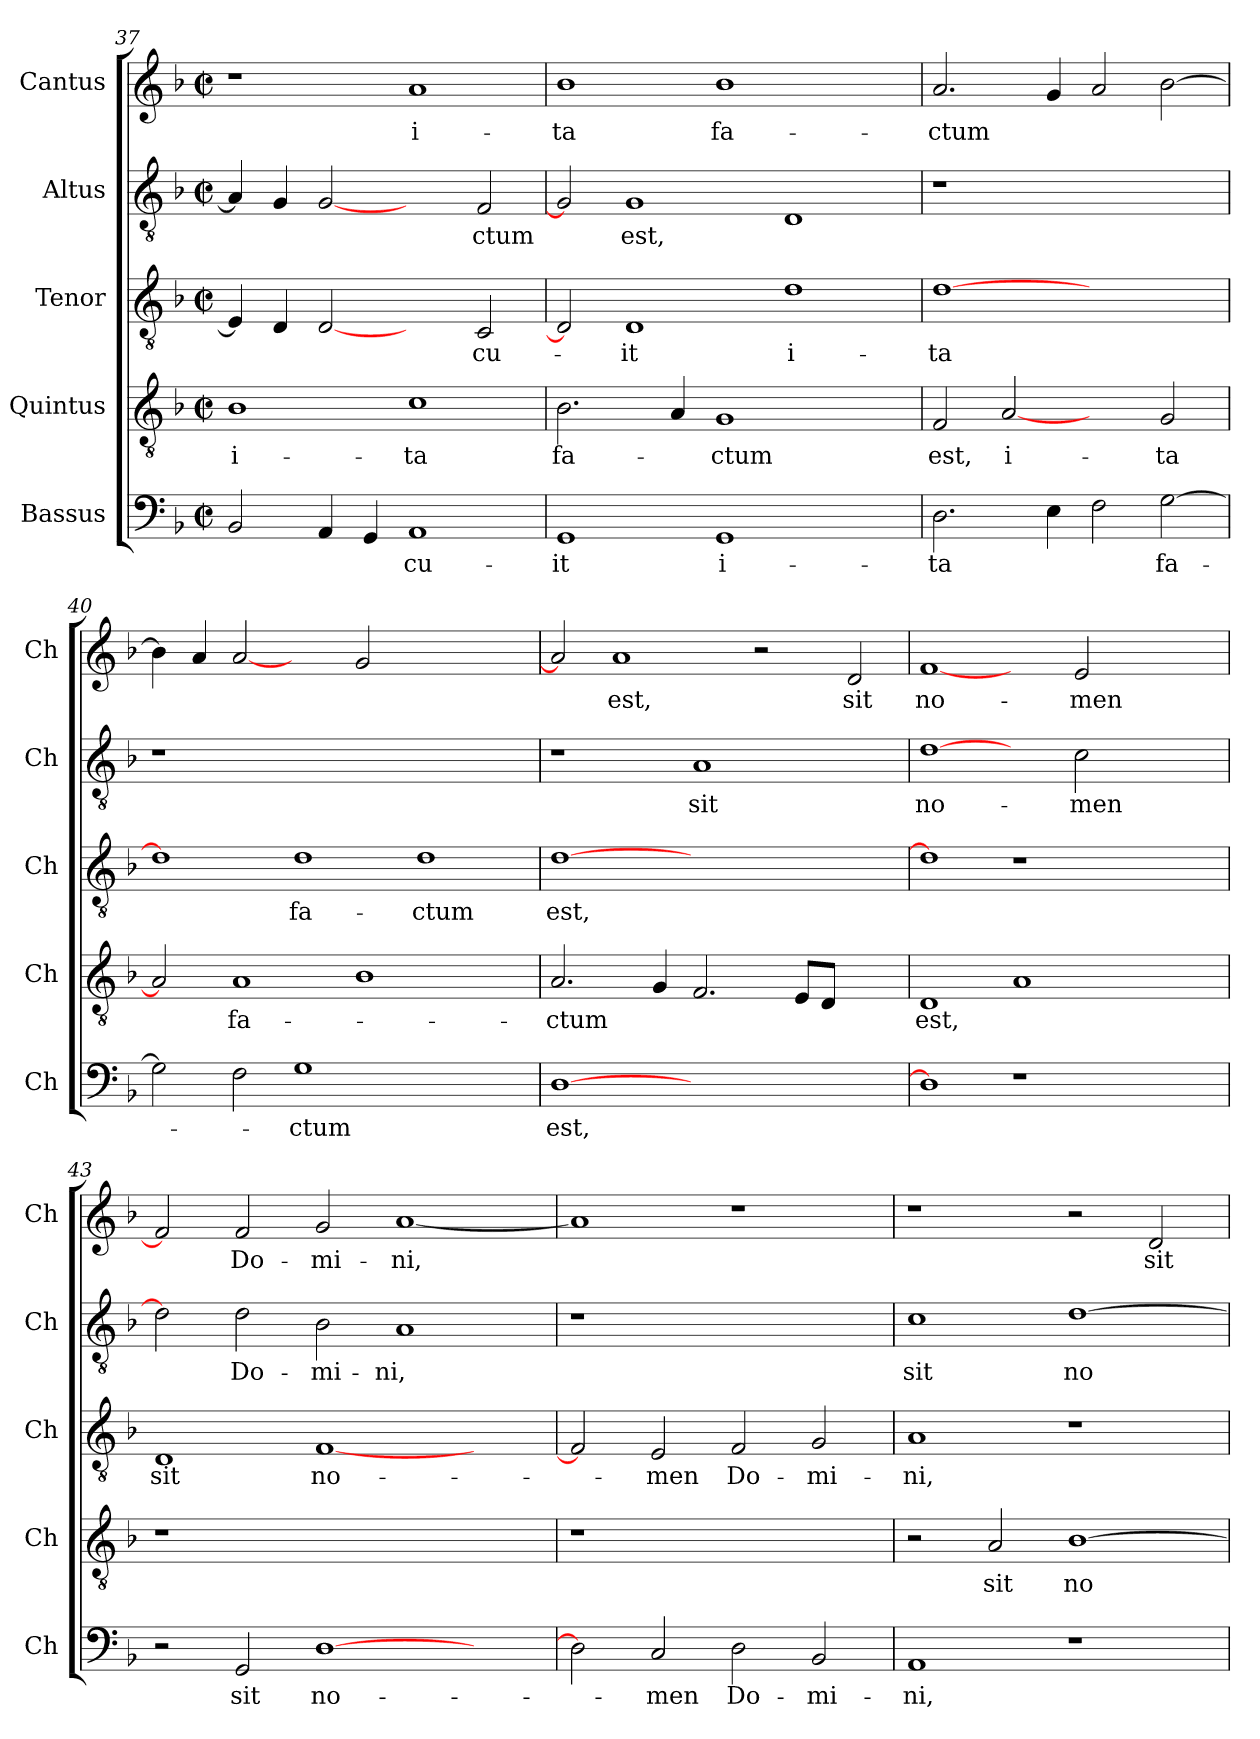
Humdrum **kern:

**kern	**text	**kern	**text	**kern	**text	**kern	**text	**kern	**text
*part5	*part5	*part4	*part4	*part3	*part3	*part2	*part2	*part1	*part1
*staff5	*staff5	*staff4	*staff4	*staff3	*staff3	*staff2	*staff2	*staff1	*staff1
*I"Bassus	*	*I"Quintus	*	*I"Tenor	*	*I"Altus	*	*I"Cantus	*
*I'Ch	*	*I'Ch	*	*I'Ch	*	*I'Ch	*	*I'Ch	*
*clefF4	*	*clefGv2	*	*clefGv2	*	*clefGv2	*	*clefG2	*
*k[b-]	*	*k[b-]	*	*k[b-]	*	*k[b-]	*	*k[b-]	*
*F:	*	*F:	*	*F:	*	*F:	*	*F:	*
*M2/2	*	*M2/2	*	*M2/2	*	*M2/2	*	*M2/2	*
*met(c|)	*	*met(c|)	*	*met(c|)	*	*met(c|)	*	*met(c|)	*
=37	=37	=37	=37	=37	=37	=37	=37	=37	=37
2BB-/	.	1B-	i-	4E/]	.	4A/]	.	1r	.
.	.	.	.	4D/	.	4G/	.	.	.
4AA/	.	.	.	[2D	.	[2G	.	.	.
4GG/	.	.	.	.	.	.	.	.	.
1AA	-cu-	1c	-ta	2ryy	.	2ryy	.	1a	i-
.	.	.	.	2C/	-cu-	2F/	-ctum	.	.
=38	=38	=38	=38	=38	=38	=38	=38	=38	=38
1GG	-it	2.B-\	fa-	2D]	.	2G]	.	1b-	-ta
.	.	.	.	1D	-it	1G	est,	.	.
.	.	4A/	.	.	.	.	.	.	.
1GG	i-	1G	-ctum	.	.	.	.	1b-	fa-
.	.	.	.	1d	i-	1D	.	.	.
2ryy	.	2ryy	.	.	.	.	.	2ryy	.
=39	=39	=39	=39	=39	=39	=39	=39	=39	=39
2.D\	-ta	2F/	est,	[1d	-ta	1r	.	2.a/	-ctum
.	.	[2A	i-	.	.	.	.	.	.
4E\	.	.	.	.	.	.	.	4g/	.
2F\	.	2ryy	.	1ryy	.	1ryy	.	2a/	.
[2G\	fa-	2G/	-ta	.	.	.	.	[2b-\	.
=40	=40	=40	=40	=40	=40	=40	=40	=40	=40
2G\]	.	2A]	.	1d]	.	1r	.	4b-\]	.
.	.	.	.	.	.	.	.	4a/	.
2F\	.	1A	fa-	.	.	.	.	[2a	.
1G	-ctum	.	.	1d	fa-	1ryy	.	2ryy	.
.	.	1B-	.	.	.	.	.	2g/	.
1ryy	.	.	.	1d	-ctum	1ryy	.	1ryy	.
.	.	2ryy	.	.	.	.	.	.	.
=41	=41	=41	=41	=41	=41	=41	=41	=41	=41
[1D	est,	2.A/	-ctum	[1d	est,	1r	.	2a]	.
.	.	.	.	.	.	.	.	1a	est,
.	.	4G/	.	.	.	.	.	.	.
1.ryy	.	2.F/	.	1.ryy	.	1A	sit	.	.
.	.	.	.	.	.	.	.	2r	.
.	.	8E/L	.	.	.	.	.	.	.
.	.	8D/J	.	.	.	.	.	.	.
.	.	2ryy	.	.	.	2ryy	.	2d/	sit
=42	=42	=42	=42	=42	=42	=42	=42	=42	=42
1D]	.	1D	est,	1d]	.	[1d	no-	[1f	no-
1r	.	1A	.	1r	.	2ryy	.	2ryy	.
.	.	.	.	.	.	2c\	-men	2e/	-men
1ryy	.	1ryy	.	1ryy	.	1ryy	.	1ryy	.
=43	=43	=43	=43	=43	=43	=43	=43	=43	=43
2r	.	1r	.	1D	sit	2d]	.	2f]	.
2GG/	sit	.	.	.	.	2d\	Do-	2f/	Do-
[1D	no-	1ryy	.	[1F	no-	2B-\	-mi-	2g/	-mi-
.	.	.	.	.	.	1A	-ni,	[1a	-ni,
2ryy	.	2ryy	.	2ryy	.	.	.	.	.
=44	=44	=44	=44	=44	=44	=44	=44	=44	=44
2D\]	.	1r	.	2F/]	.	1r	.	1a]	.
2C/	-men	.	.	2E/	-men	.	.	.	.
2D\	Do-	1ryy	.	2F/	Do-	1ryy	.	1r	.
2BB-/	-mi-	.	.	2G/	-mi-	.	.	.	.
!!LO:LB:g=z
=45	=45	=45	=45	=45	=45	=45	=45	=45	=45
1AA	-ni,	2r	.	1A	-ni,	1c	sit	1r	.
.	.	2A/	sit	.	.	.	.	.	.
1r	.	[1B-	no-	1r	.	[1d	no-	2r	.
.	.	.	.	.	.	.	.	2d/	sit
=	=	=	=	=	=	=	=	=	=
*-	*-	*-	*-	*-	*-	*-	*-	*-	*-
